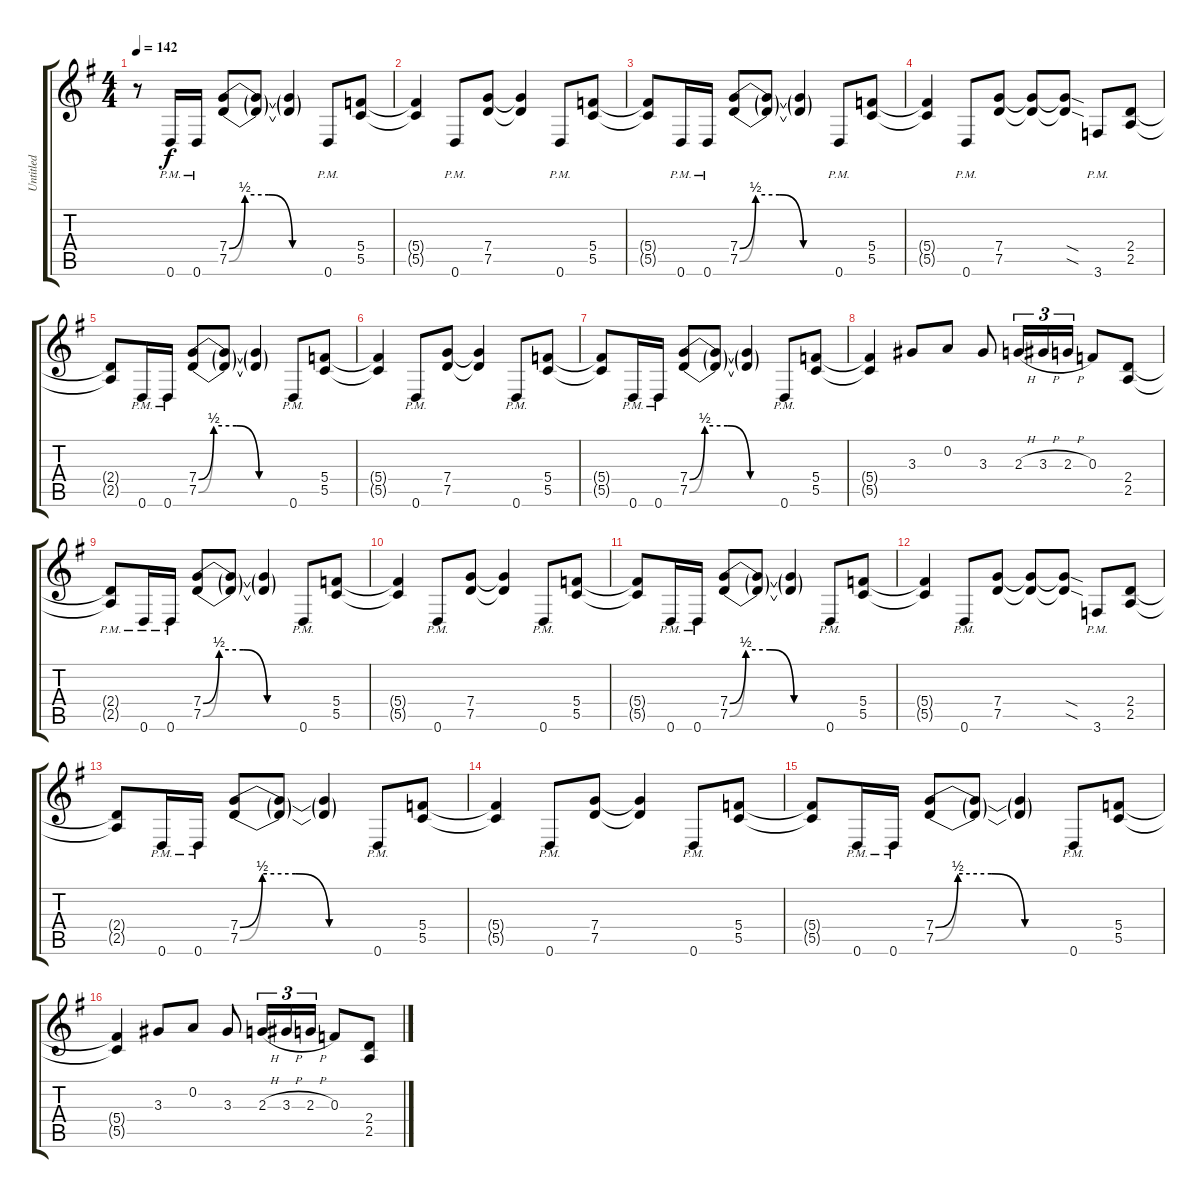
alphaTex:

\track ("Untitled" "Untitled") {instrument distortionguitar}
\staff {score tabs}
\tuning (D4 A3 F3 C3 G2 D2) {hide}
\ts (4 4)
\tempo 142
\clef g2
\ks g
r.8{dy f instrument distortionguitar} 0.6{pm}.16 0.6{pm}.16 (7.4{be (custom 0 0 10 2 25 2 40 0 60 0)} 7.5{be (custom 0 0 10 2 25 2 40 0 60 0)}).8 (7.4{t} 7.5{t}).8 (7.4{t} 7.5{t}).4 0.6{pm}.8 (5.4 5.5).8 |
(5.4{t} 5.5{t}).4 0.6{pm}.8 (7.4 7.5).8 (7.4{t} 7.5{t}).4 0.6{pm}.8 (5.4 5.5).8 |
(5.4{t} 5.5{t}).8 0.6{pm}.16 0.6{pm}.16 (7.4{be (custom 0 0 10 2 25 2 40 0 60 0)} 7.5{be (custom 0 0 10 2 25 2 40 0 60 0)}).8 (7.4{t} 7.5{t}).8 (7.4{t} 7.5{t}).4 0.6{pm}.8 (5.4 5.5).8 |
(5.4{t} 5.5{t}).4 0.6{pm}.8 (7.4 7.5).8 (7.4{t} 7.5{t}).8 (7.4{sod t} 7.5{sod t}).8 3.6{pm}.8 (2.4 2.5).8 |
(2.4{t} 2.5{t}).8 0.6{pm}.16 0.6{pm}.16 (7.4{be (custom 0 0 10 2 25 2 40 0 60 0)} 7.5{be (custom 0 0 10 2 25 2 40 0 60 0)}).8 (7.4{t} 7.5{t}).8 (7.4{t} 7.5{t}).4 0.6{pm}.8 (5.4 5.5).8 |
(5.4{t} 5.5{t}).4 0.6{pm}.8 (7.4 7.5).8 (7.4{t} 7.5{t}).4 0.6{pm}.8 (5.4 5.5).8 |
(5.4{t} 5.5{t}).8 0.6{pm}.16 0.6{pm}.16 (7.4{be (custom 0 0 10 2 25 2 40 0 60 0)} 7.5{be (custom 0 0 10 2 25 2 40 0 60 0)}).8 (7.4{t} 7.5{t}).8 (7.4{t} 7.5{t}).4 0.6{pm}.8 (5.4 5.5).8 |
(5.4{t} 5.5{t}).4 3.3.8 0.2.8 3.3.8 2.3{h}.16{tu (3 2)} 3.3{h}.16{tu (3 2)} 2.3{h}.16{tu (3 2)} 0.3.8 (2.4 2.5).8 |
(2.4{pm t} 2.5{pm t}).8 0.6{pm}.16 0.6{pm}.16 (7.4{be (custom 0 0 10 2 25 2 40 0 60 0)} 7.5{be (custom 0 0 10 2 25 2 40 0 60 0)}).8 (7.4{t} 7.5{t}).8 (7.4{t} 7.5{t}).4 0.6{pm}.8 (5.4 5.5).8 |
(5.4{t} 5.5{t}).4 0.6{pm}.8 (7.4 7.5).8 (7.4{t} 7.5{t}).4 0.6{pm}.8 (5.4 5.5).8 |
(5.4{t} 5.5{t}).8 0.6{pm}.16 0.6{pm}.16 (7.4{be (custom 0 0 10 2 25 2 40 0 60 0)} 7.5{be (custom 0 0 10 2 25 2 40 0 60 0)}).8 (7.4{t} 7.5{t}).8 (7.4{t} 7.5{t}).4 0.6{pm}.8 (5.4 5.5).8 |
(5.4{t} 5.5{t}).4 0.6{pm}.8 (7.4 7.5).8 (7.4{t} 7.5{t}).8 (7.4{sod t} 7.5{sod t}).8 3.6{pm}.8 (2.4 2.5).8 |
(2.4{t} 2.5{t}).8 0.6{pm}.16 0.6{pm}.16 (7.4{be (custom 0 0 10 2 25 2 40 0 60 0)} 7.5{be (custom 0 0 10 2 25 2 40 0 60 0)}).8 (7.4{t} 7.5{t}).8 (7.4{t} 7.5{t}).4 0.6{pm}.8 (5.4 5.5).8 |
(5.4{t} 5.5{t}).4 0.6{pm}.8 (7.4 7.5).8 (7.4{t} 7.5{t}).4 0.6{pm}.8 (5.4 5.5).8 |
(5.4{t} 5.5{t}).8 0.6{pm}.16 0.6{pm}.16 (7.4{be (custom 0 0 10 2 25 2 40 0 60 0)} 7.5{be (custom 0 0 10 2 25 2 40 0 60 0)}).8 (7.4{t} 7.5{t}).8 (7.4{t} 7.5{t}).4 0.6{pm}.8 (5.4 5.5).8 |
(5.4{t} 5.5{t}).4 3.3.8 0.2.8 3.3.8 2.3{h}.16{tu (3 2)} 3.3{h}.16{tu (3 2)} 2.3{h}.16{tu (3 2)} 0.3.8 (2.4 2.5).8
